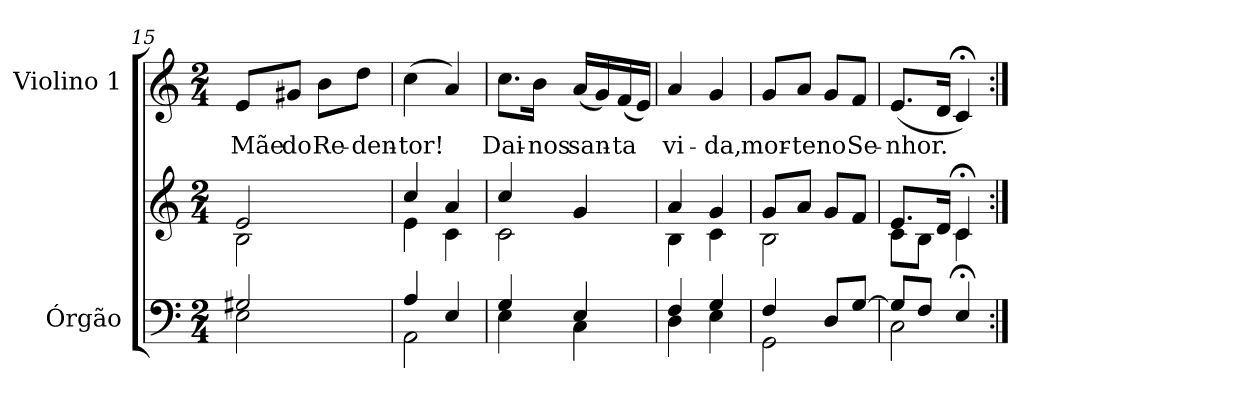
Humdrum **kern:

**kern	**kern	**kern	**text
*part2	*part2	*part1	*part1
*staff3	*staff2	*staff1	*staff1
*I"Órgão	*	*I"Violino 1	*
*I'Órg.	*	*I'Vno. 1	*
*clefF4	*clefG2	*clefG2	*
*k[]	*k[]	*k[]	*
*C:	*C:	*C:	*
*M2/4	*M2/4	*M2/4	*
=15	=15	=15	=15
*^	*^	*	*
!	!	!	!	!	!LO:LY:b:color=#000000
2G#Xi/	2Ei\	2ei/	2Bi\	8ei/L	Mãe
!	!	!	!	!	!LO:LY:b:color=#000000
.	.	.	.	8g#Xi/J	do
!	!	!	!	!	!LO:LY:b:color=#000000
.	.	.	.	8bi\L	Re-
!	!	!	!	!	!LO:LY:b:color=#000000
.	.	.	.	8ddi\J	-den-
=16	=16	=16	=16	=16	=16
!	!	!	!	!	!LO:LY:b:color=#000000
4Ai/	2AAi\	4cci/	4ei\	(4cci\	-tor!
4Ei/	.	4ai/	4ci\	4ai/)	.
!!LO:PB:g=z
=17	=17	=17	=17	=17	=17
!	!	!	!	!	!LO:LY:b:color=#000000
4Gi/	4Ei\	4cci/	2ci\	8.cci\L	Dai-
!	!	!	!	!	!LO:LY:b:color=#000000
.	.	.	.	16bi\Jk	-nos
!	!	!	!	!	!LO:LY:b:color=#000000
4Ei/	4Ci\	4gi/	.	(16ai/LL	san-
.	.	.	.	16gi/)	.
!	!	!	!	!	!LO:LY:b:color=#000000
.	.	.	.	(16fi/	-ta
.	.	.	.	16ei/JJ)	.
=18	=18	=18	=18	=18	=18
!	!	!	!	!	!LO:LY:b:color=#000000
4Fi/	4Di\	4ai/	4Bi\	4ai/	vi-
!	!	!	!	!	!LO:LY:b:color=#000000
4Gi/	4Ei\	4gi/	4ci\	4gi/	-da,
=19	=19	=19	=19	=19	=19
!	!	!	!	!	!LO:LY:b:color=#000000
4Fi/	2GGi\	8gi/L	2Bi\	8gi/L	mor-
!	!	!	!	!	!LO:LY:b:color=#000000
.	.	8ai/J	.	8ai/J	-te
!	!	!	!	!	!LO:LY:b:color=#000000
8Di/L	.	8gi/L	.	8gi/L	no
!	!	!	!	!	!LO:LY:b:color=#000000
[>8Gi/J	.	8fi/J	.	8fi/J	Se-
=20	=20	=20	=20	=20	=20
!	!	!	!	!	!LO:LY:b:color=#000000
8Gi/L]	2Ci\	8.ei/L	8ci\L	(8.ei/L	-nhor.
8Fi/J	.	.	8Bi\J	.	.
.	.	16di/Jk	.	16di/Jk	.
4E;i/	.	4c;i/	4ci\	4c;i/)	.
*v	*v	*	*	*	*
*	*v	*v	*	*
=:|!	=:|!	=:|!	=:|!
*-	*-	*-	*-
